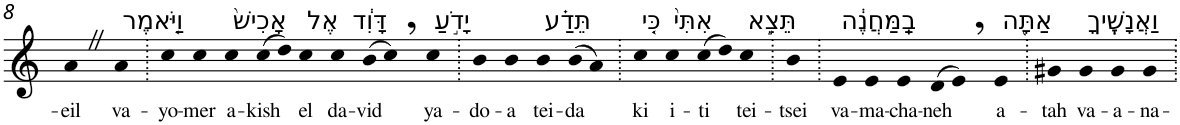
**kern	**text
*part1	*part1
*staff1	*staff1
*I"Piano	*
*I'Pno	*
!!LO:PB:g=z
*clefG2	*
*k[]	*
=8	=8
!	!LO:LY:b
4aZ	-eil
!LO:TX:a:t=וַיֹּ֤אמֶר	!
!	!LO:LY:b
4a	va-
=9.	=9.
!	!LO:LY:b
4cc	-yo-
!	!LO:LY:b
4cc	-mer
!LO:TX:a:t=אָכִישׁ֙	!
!	!LO:LY:b
4cc	a-
!	!LO:LY:b
(>8cc	-kish
8dd)	.
!LO:TX:a:t=אֶל	!
!	!LO:LY:b
4cc	el
!LO:TX:a:t=דָּוִ֔ד	!
!	!LO:LY:b
4cc	da-
!	!LO:LY:b
(>8b	-vid
8cc,)	.
!LO:TX:a:t=יָדֹ֣עַ	!
!	!LO:LY:b
4cc	ya-
=10.	=10.
!	!LO:LY:b
4b	-do-
!	!LO:LY:b
4b	-a
!LO:TX:a:t=תֵּדַ֗ע	!
!	!LO:LY:b
4b	tei-
!	!LO:LY:b
(>8b	-da
8a)	.
=11.	=11.
!LO:TX:a:t=כִּ֤י	!
!	!LO:LY:b
4cc	ki
!LO:TX:a:t=אִתִּי֙	!
!	!LO:LY:b
4cc	i-
!	!LO:LY:b
(>8cc	-ti
8dd)	.
!LO:TX:a:t=תֵּצֵ֣א	!
!	!LO:LY:b
4cc	tei-
=12.	=12.
!	!LO:LY:b
4b	-tsei
=13.	=13.
!LO:TX:a:t=בַֽמַּחֲנֶ֔ה	!
!	!LO:LY:b
4e	va-
!	!LO:LY:b
4e	-ma-
!	!LO:LY:b
4e	-cha-
!	!LO:LY:b
(>8d	-neh
8e,)	.
!LO:TX:a:t=אַתָּ֖ה	!
!	!LO:LY:b
4e	a-
=14.	=14.
!	!LO:LY:b
4g#X	-tah
!LO:TX:a:t=וַאֲנָשֶֽׁיךָ	!
!	!LO:LY:b
4g#	va-
!	!LO:LY:b
4g#	-a-
!	!LO:LY:b
4g#	-na-
=.	=.
*-	*-
